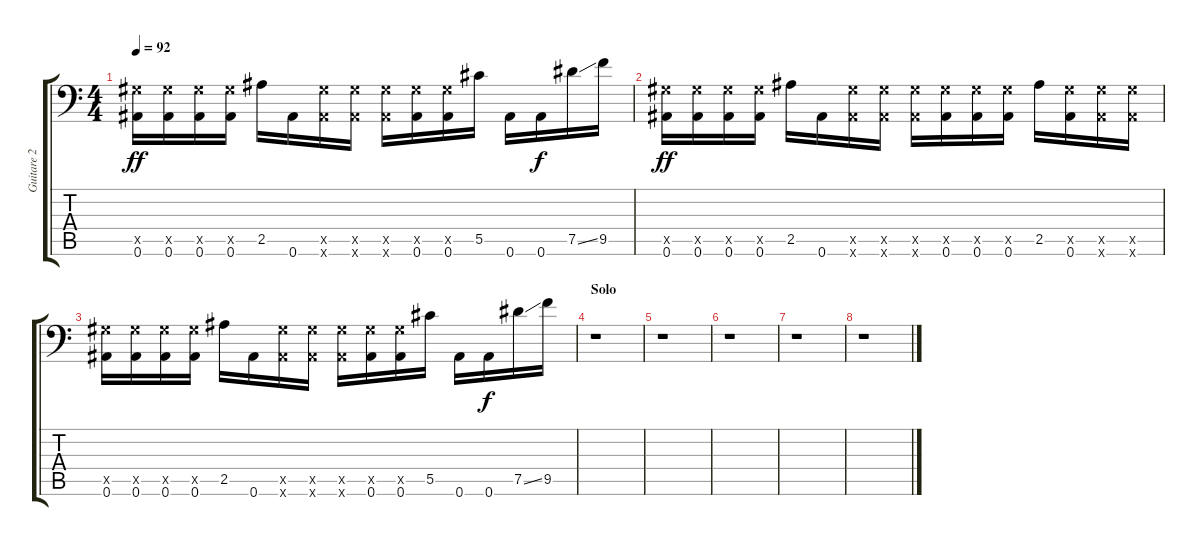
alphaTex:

\track ("Guitare 2" "Guitare 2") {instrument overdrivenguitar}
\staff {score tabs}
\tuning (Db4 Ab3 Gb3 Db3 Ab2 Bb1) {hide}
\ts (4 4)
\tempo 92
\clef f4
\ks c
(0.5{x} 0.6).16{dy ff} (0.5{x} 0.6).16 (0.5{x} 0.6).16 (0.5{x} 0.6).16 2.5.16 0.6.16 (0.5{x} 0.6{x}).16 (0.5{x} 0.6{x}).16 (0.5{x} 0.6{x}).16 (0.5{x} 0.6).16 (0.5{x} 0.6).16 5.5.16 0.6.16 0.6.16{dy f} 7.5{ss}.16 9.5.16 |
(0.5{x} 0.6).16{dy ff} (0.5{x} 0.6).16 (0.5{x} 0.6).16 (0.5{x} 0.6).16 2.5.16 0.6.16 (0.5{x} 0.6{x}).16 (0.5{x} 0.6{x}).16 (0.5{x} 0.6{x}).16 (0.5{x} 0.6).16 (0.5{x} 0.6).16 (0.5{x} 0.6).16 2.5.16 (0.5{x} 0.6).16 (0.5{x} 0.6{x}).16 (0.5{x} 0.6{x}).16 |
(0.5{x} 0.6).16 (0.5{x} 0.6).16 (0.5{x} 0.6).16 (0.5{x} 0.6).16 2.5.16 0.6.16 (0.5{x} 0.6{x}).16 (0.5{x} 0.6{x}).16 (0.5{x} 0.6{x}).16 (0.5{x} 0.6).16 (0.5{x} 0.6).16 5.5.16 0.6.16 0.6.16{dy f} 7.5{ss}.16 9.5.16 |
\section ("" "Solo")
r.1 |
r.1 |
r.1 |
r.1 |
r.1
